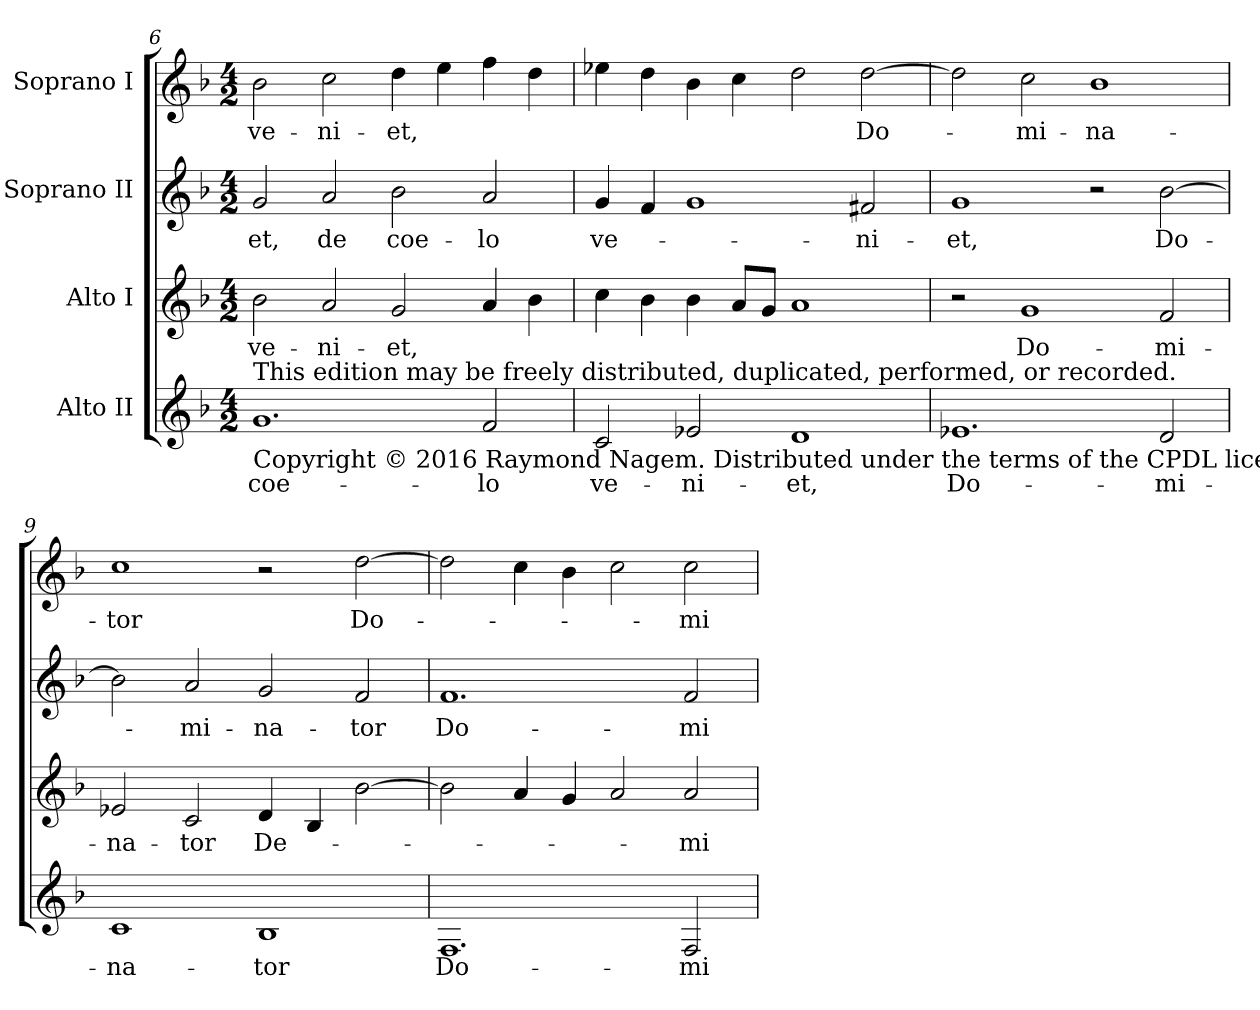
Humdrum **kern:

**kern	**text	**kern	**text	**kern	**text	**kern	**text
*part4	*part4	*part3	*part3	*part2	*part2	*part1	*part1
*staff4	*staff4	*staff3	*staff3	*staff2	*staff2	*staff1	*staff1
*I"Alto II	*	*I"Alto I	*	*I"Soprano II	*	*I"Soprano I	*
!!LO:LB:g=z
*clefG2	*	*clefG2	*	*clefG2	*	*clefG2	*
*ITrd7c12	*	*ITrd7c12	*	*	*	*	*
*k[b-]	*	*k[b-]	*	*k[b-]	*	*k[b-]	*
*F:	*	*F:	*	*F:	*	*F:	*
*M4/2	*	*M4/2	*	*M4/2	*	*M4/2	*
=6	=6	=6	=6	=6	=6	=6	=6
!	!LO:LY:b:color=#000000	!	!	!	!	!	!
!	!	!	!LO:LY:b:color=#000000	!	!	!	!
!	!	!	!	!	!LO:LY:b:color=#000000	!	!
!LO:TX:b:t=Copyright © 2016 Raymond Nagem. Distributed under the terms of the CPDL license (http&colon;//www.cpdl.org.)	!	!	!	!	!	!	!
!LO:TX:t=This edition may be freely distributed, duplicated, performed, or recorded.	!	!	!	!	!	!	!
!	!	!	!	!	!	!	!LO:LY:b:color=#000000
1.Gi	coe-	2B-i\	ve-	2gi/	-et,	2b-i\	ve-
!	!	!	!LO:LY:b:color=#000000	!	!	!	!
!	!	!	!	!	!LO:LY:b:color=#000000	!	!
!	!	!	!	!	!	!	!LO:LY:b:color=#000000
.	.	2Ai/	-ni-	2ai/	de	2cci\	-ni-
!	!	!	!LO:LY:b:color=#000000	!	!	!	!
!	!	!	!	!	!LO:LY:b:color=#000000	!	!
!	!	!	!	!	!	!	!LO:LY:b:color=#000000
.	.	2Gi/	-et,	2b-i\	coe-	4ddi\	-et,
.	.	.	.	.	.	4eei\	.
!	!LO:LY:b:color=#000000	!	!	!	!	!	!
!	!	!	!	!	!LO:LY:b:color=#000000	!	!
2Fi/	-lo	4Ai/	.	2ai/	-lo	4ffi\	.
.	.	4B-i\	.	.	.	4ddi\	.
=7	=7	=7	=7	=7	=7	=7	=7
!	!LO:LY:b:color=#000000	!	!	!	!	!	!
!	!	!	!	!	!LO:LY:b:color=#000000	!	!
2Ci/	ve-	4ci\	.	4gi/	ve-	4ee-Xi\	.
.	.	4B-i\	.	4fi/	.	4ddi\	.
!	!LO:LY:b:color=#000000	!	!	!	!	!	!
2E-Xi/	-ni-	4B-i\	.	1gi	.	4b-i\	.
.	.	8Ai/L	.	.	.	4cci\	.
.	.	8Gi/J	.	.	.	.	.
!	!LO:LY:b:color=#000000	!	!	!	!	!	!
1Di	-et,	1Ai	.	.	.	2ddi\	.
!	!	!	!	!	!LO:LY:b:color=#000000	!	!
!	!	!	!	!	!	!	!LO:LY:b:color=#000000
.	.	.	.	2f#Xi/	-ni-	[2ddi\	Do-
=8	=8	=8	=8	=8	=8	=8	=8
!	!LO:LY:b:color=#000000	!	!	!	!	!	!
!	!	!	!	!	!LO:LY:b:color=#000000	!	!
1.E-Xi	Do-	2r	.	1gi	-et,	2ddi\]	.
!	!	!	!LO:LY:b:color=#000000	!	!	!	!
!	!	!	!	!	!	!	!LO:LY:b:color=#000000
.	.	1Gi	Do-	.	.	2cci\	-mi-
!	!	!	!	!	!	!	!LO:LY:b:color=#000000
.	.	.	.	2r	.	1b-i	-na-
!	!LO:LY:b:color=#000000	!	!	!	!	!	!
!	!	!	!LO:LY:b:color=#000000	!	!	!	!
!	!	!	!	!	!LO:LY:b:color=#000000	!	!
2Di/	-mi-	2Fi/	-mi-	[2b-i\	Do-	.	.
=9	=9	=9	=9	=9	=9	=9	=9
!	!LO:LY:b:color=#000000	!	!	!	!	!	!
!	!	!	!LO:LY:b:color=#000000	!	!	!	!
!	!	!	!	!	!	!	!LO:LY:b:color=#000000
1Ci	-na-	2E-Xi/	-na-	2b-i\]	.	1cci	-tor
!	!	!	!LO:LY:b:color=#000000	!	!	!	!
!	!	!	!	!	!LO:LY:b:color=#000000	!	!
.	.	2Ci/	-tor	2ai/	-mi-	.	.
!	!LO:LY:b:color=#000000	!	!	!	!	!	!
!	!	!	!LO:LY:b:color=#000000	!	!	!	!
!	!	!	!	!	!LO:LY:b:color=#000000	!	!
1BB-i	-tor	4Di/	De-	2gi/	-na-	2r	.
.	.	4BB-i/	.	.	.	.	.
!	!	!	!	!	!LO:LY:b:color=#000000	!	!
!	!	!	!	!	!	!	!LO:LY:b:color=#000000
.	.	[2B-i\	.	2fi/	-tor	[2ddi\	Do-
=10	=10	=10	=10	=10	=10	=10	=10
!	!LO:LY:b:color=#000000	!	!	!	!	!	!
!	!	!	!	!	!LO:LY:b:color=#000000	!	!
1.FFi	Do-	2B-i\]	.	1.fi	Do-	2ddi\]	.
.	.	4Ai/	.	.	.	4cci\	.
.	.	4Gi/	.	.	.	4b-i\	.
.	.	2Ai/	.	.	.	2cci\	.
!	!LO:LY:b:color=#000000	!	!	!	!	!	!
!	!	!	!LO:LY:b:color=#000000	!	!	!	!
!	!	!	!	!	!LO:LY:b:color=#000000	!	!
!	!	!	!	!	!	!	!LO:LY:b:color=#000000
2FFi/	-mi-	2Ai/	-mi-	2fi/	-mi-	2cci\	-mi-
=	=	=	=	=	=	=	=
*-	*-	*-	*-	*-	*-	*-	*-
